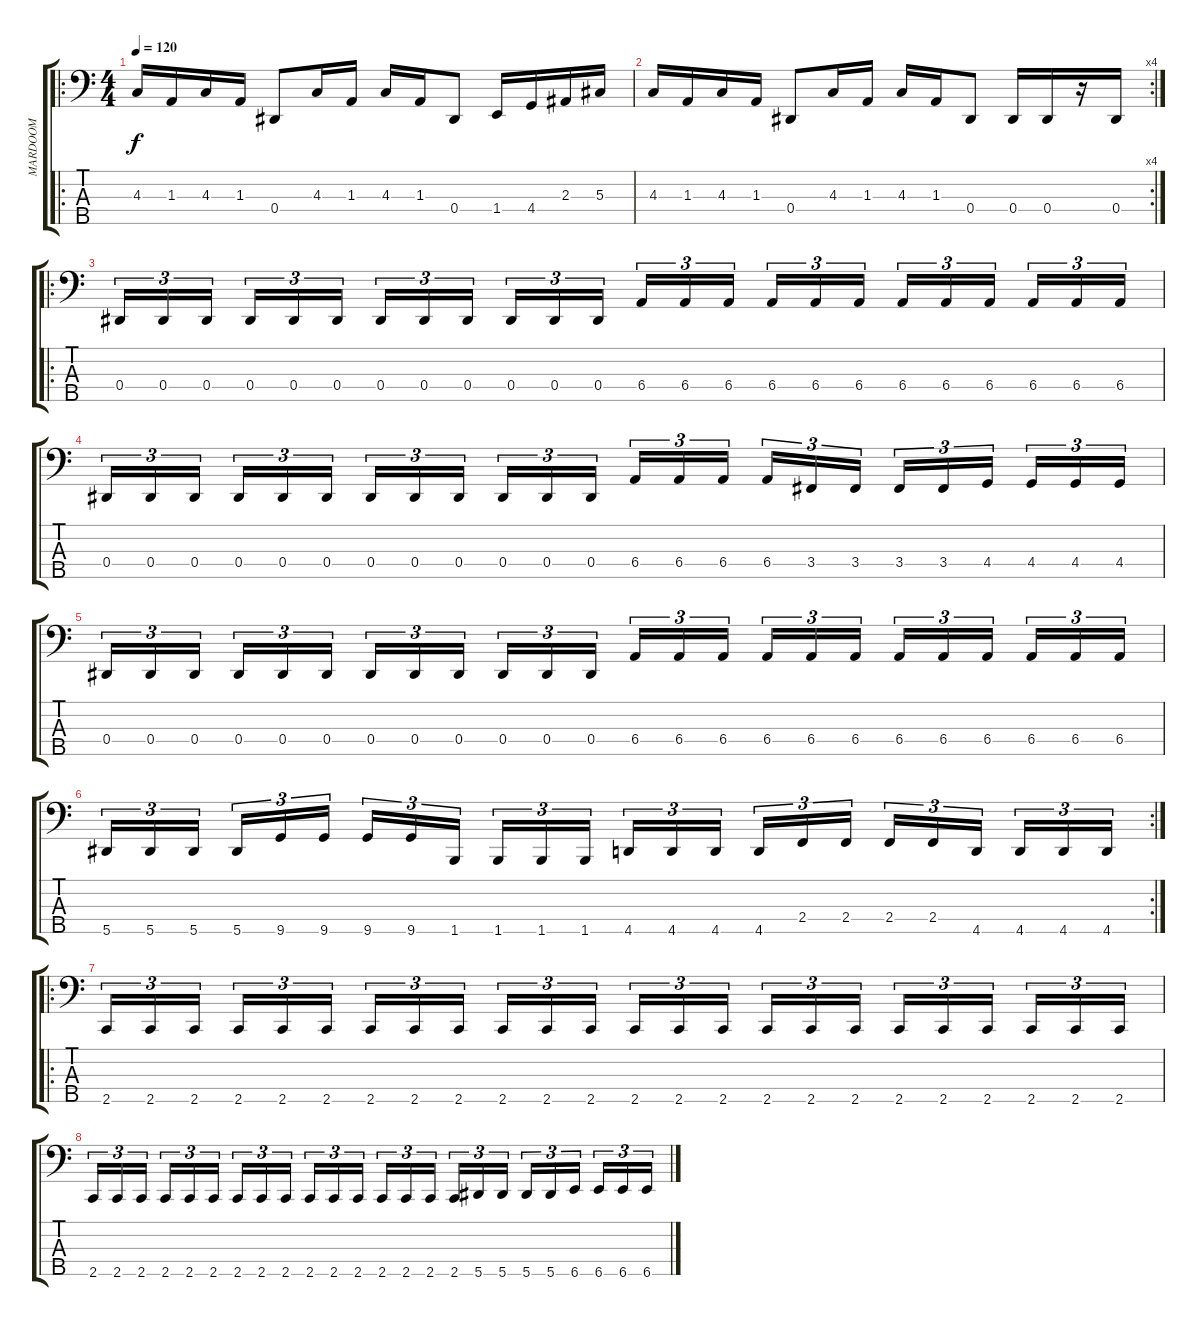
\track ("MARDOOM" "MARDOOM") {instrument electricbasspick}
\staff {score tabs}
\tuning (Gb2 Db2 Ab1 Eb1 Bb0) {hide}
\ro
\ts (4 4)
\tempo 120
\clef f4
\ks c
4.3.16{dy f} 1.3.16 4.3.16 1.3.16 0.4.8 4.3.16 1.3.16 4.3.16 1.3.16 0.4.8 1.4.16 4.4.16 2.3.16 5.3.16 |
\rc 4
4.3.16 1.3.16 4.3.16 1.3.16 0.4.8 4.3.16 1.3.16 4.3.16 1.3.16 0.4.8 0.4.16 0.4.16 r.16 0.4.16 |
\ro
0.4.16{tu (3 2)} 0.4.16{tu (3 2)} 0.4.16{tu (3 2) beam splitsecondary} 0.4.16{tu (3 2)} 0.4.16{tu (3 2)} 0.4.16{tu (3 2)} 0.4.16{tu (3 2)} 0.4.16{tu (3 2)} 0.4.16{tu (3 2) beam splitsecondary} 0.4.16{tu (3 2)} 0.4.16{tu (3 2)} 0.4.16{tu (3 2)} 6.4.16{tu (3 2)} 6.4.16{tu (3 2)} 6.4.16{tu (3 2) beam splitsecondary} 6.4.16{tu (3 2)} 6.4.16{tu (3 2)} 6.4.16{tu (3 2)} 6.4.16{tu (3 2)} 6.4.16{tu (3 2)} 6.4.16{tu (3 2) beam splitsecondary} 6.4.16{tu (3 2)} 6.4.16{tu (3 2)} 6.4.16{tu (3 2)} |
0.4.16{tu (3 2)} 0.4.16{tu (3 2)} 0.4.16{tu (3 2) beam splitsecondary} 0.4.16{tu (3 2)} 0.4.16{tu (3 2)} 0.4.16{tu (3 2)} 0.4.16{tu (3 2)} 0.4.16{tu (3 2)} 0.4.16{tu (3 2) beam splitsecondary} 0.4.16{tu (3 2)} 0.4.16{tu (3 2)} 0.4.16{tu (3 2)} 6.4.16{tu (3 2)} 6.4.16{tu (3 2)} 6.4.16{tu (3 2) beam splitsecondary} 6.4.16{tu (3 2)} 3.4.16{tu (3 2)} 3.4.16{tu (3 2)} 3.4.16{tu (3 2)} 3.4.16{tu (3 2)} 4.4.16{tu (3 2) beam splitsecondary} 4.4.16{tu (3 2)} 4.4.16{tu (3 2)} 4.4.16{tu (3 2)} |
0.4.16{tu (3 2)} 0.4.16{tu (3 2)} 0.4.16{tu (3 2) beam splitsecondary} 0.4.16{tu (3 2)} 0.4.16{tu (3 2)} 0.4.16{tu (3 2)} 0.4.16{tu (3 2)} 0.4.16{tu (3 2)} 0.4.16{tu (3 2) beam splitsecondary} 0.4.16{tu (3 2)} 0.4.16{tu (3 2)} 0.4.16{tu (3 2)} 6.4.16{tu (3 2)} 6.4.16{tu (3 2)} 6.4.16{tu (3 2) beam splitsecondary} 6.4.16{tu (3 2)} 6.4.16{tu (3 2)} 6.4.16{tu (3 2)} 6.4.16{tu (3 2)} 6.4.16{tu (3 2)} 6.4.16{tu (3 2) beam splitsecondary} 6.4.16{tu (3 2)} 6.4.16{tu (3 2)} 6.4.16{tu (3 2)} |
\rc 2
5.5.16{tu (3 2)} 5.5.16{tu (3 2)} 5.5.16{tu (3 2) beam splitsecondary} 5.5.16{tu (3 2)} 9.5.16{tu (3 2)} 9.5.16{tu (3 2)} 9.5.16{tu (3 2)} 9.5.16{tu (3 2)} 1.5.16{tu (3 2) beam splitsecondary} 1.5.16{tu (3 2)} 1.5.16{tu (3 2)} 1.5.16{tu (3 2)} 4.5.16{tu (3 2)} 4.5.16{tu (3 2)} 4.5.16{tu (3 2) beam splitsecondary} 4.5.16{tu (3 2)} 2.4.16{tu (3 2)} 2.4.16{tu (3 2)} 2.4.16{tu (3 2)} 2.4.16{tu (3 2)} 4.5.16{tu (3 2) beam splitsecondary} 4.5.16{tu (3 2)} 4.5.16{tu (3 2)} 4.5.16{tu (3 2)} |
\ro
2.5.16{tu (3 2)} 2.5.16{tu (3 2)} 2.5.16{tu (3 2) beam splitsecondary} 2.5.16{tu (3 2)} 2.5.16{tu (3 2)} 2.5.16{tu (3 2)} 2.5.16{tu (3 2)} 2.5.16{tu (3 2)} 2.5.16{tu (3 2) beam splitsecondary} 2.5.16{tu (3 2)} 2.5.16{tu (3 2)} 2.5.16{tu (3 2)} 2.5.16{tu (3 2)} 2.5.16{tu (3 2)} 2.5.16{tu (3 2) beam splitsecondary} 2.5.16{tu (3 2)} 2.5.16{tu (3 2)} 2.5.16{tu (3 2)} 2.5.16{tu (3 2)} 2.5.16{tu (3 2)} 2.5.16{tu (3 2) beam splitsecondary} 2.5.16{tu (3 2)} 2.5.16{tu (3 2)} 2.5.16{tu (3 2)} |
2.5.16{tu (3 2)} 2.5.16{tu (3 2)} 2.5.16{tu (3 2) beam splitsecondary} 2.5.16{tu (3 2)} 2.5.16{tu (3 2)} 2.5.16{tu (3 2)} 2.5.16{tu (3 2)} 2.5.16{tu (3 2)} 2.5.16{tu (3 2) beam splitsecondary} 2.5.16{tu (3 2)} 2.5.16{tu (3 2)} 2.5.16{tu (3 2)} 2.5.16{tu (3 2)} 2.5.16{tu (3 2)} 2.5.16{tu (3 2) beam splitsecondary} 2.5.16{tu (3 2)} 5.5.16{tu (3 2)} 5.5.16{tu (3 2)} 5.5.16{tu (3 2)} 5.5.16{tu (3 2)} 6.5.16{tu (3 2) beam splitsecondary} 6.5.16{tu (3 2)} 6.5.16{tu (3 2)} 6.5.16{tu (3 2)}
